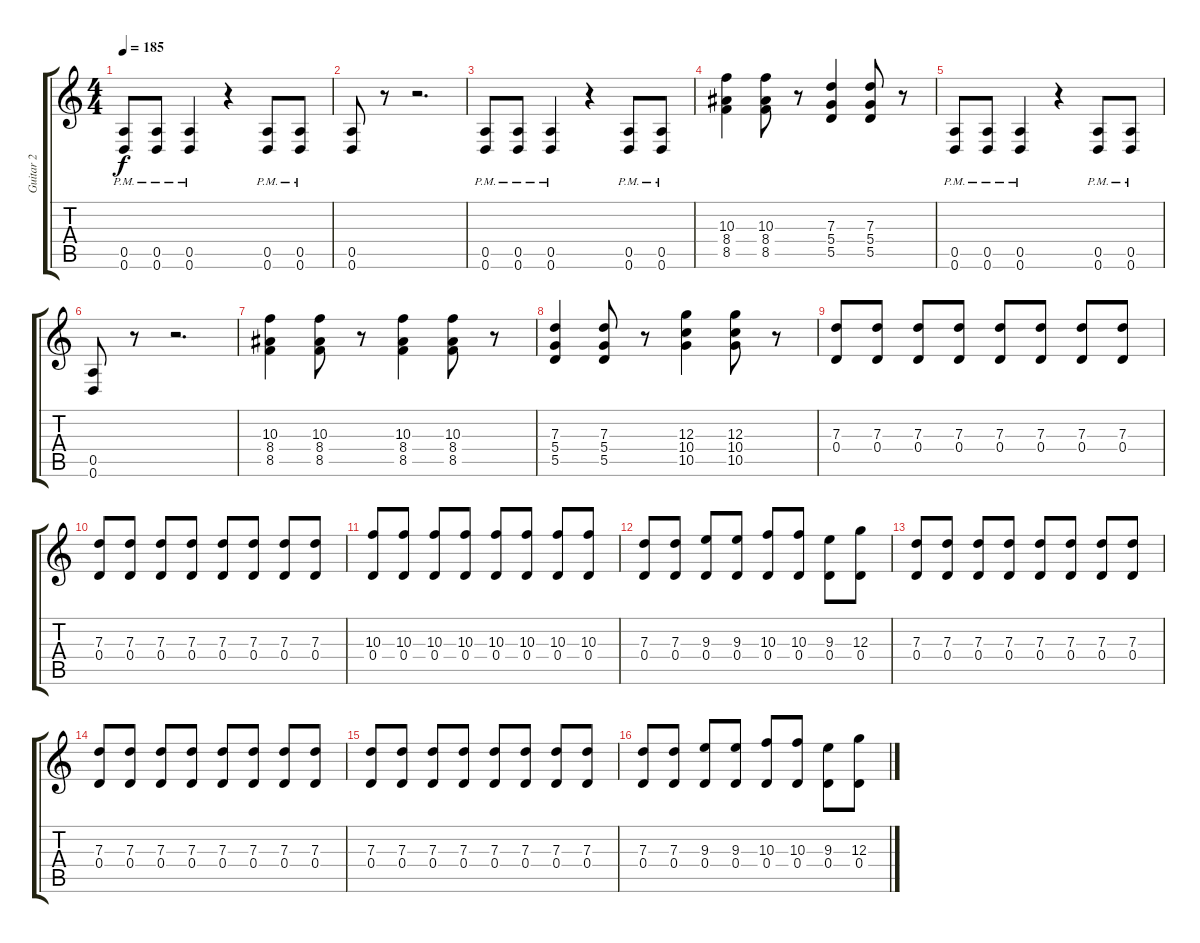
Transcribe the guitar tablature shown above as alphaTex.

\track ("Guitar 2" "Guitar 2") {instrument distortionguitar}
\staff {score tabs}
\tuning (E4 B3 G3 D3 A2 D2) {hide}
\ts (4 4)
\tempo 185
\clef g2
\ks c
(0.5{pm} 0.6{pm}).8{dy f} (0.5{pm} 0.6{pm}).8 (0.5{pm} 0.6{pm}).4 r.4 (0.5{pm} 0.6{pm}).8 (0.5{pm} 0.6{pm}).8 |
(0.5 0.6).8 r.8 r.2{d} |
(0.5{pm} 0.6{pm}).8 (0.5{pm} 0.6{pm}).8 (0.5{pm} 0.6{pm}).4 r.4 (0.5{pm} 0.6{pm}).8 (0.5{pm} 0.6{pm}).8 |
(10.3 8.4 8.5).4 (10.3 8.4 8.5).8 r.8 (7.3 5.4 5.5).4 (7.3 5.4 5.5).8 r.8 |
(0.5{pm} 0.6{pm}).8 (0.5{pm} 0.6{pm}).8 (0.5{pm} 0.6{pm}).4 r.4 (0.5{pm} 0.6{pm}).8 (0.5{pm} 0.6{pm}).8 |
(0.5 0.6).8 r.8 r.2{d} |
(10.3 8.4 8.5).4 (10.3 8.4 8.5).8 r.8 (10.3 8.4 8.5).4 (10.3 8.4 8.5).8 r.8 |
(7.3 5.4 5.5).4 (7.3 5.4 5.5).8 r.8 (12.3 10.4 10.5).4 (12.3 10.4 10.5).8 r.8 |
(7.3 0.4).8 (7.3 0.4).8 (7.3 0.4).8 (7.3 0.4).8 (7.3 0.4).8 (7.3 0.4).8 (7.3 0.4).8 (7.3 0.4).8 |
(7.3 0.4).8 (7.3 0.4).8 (7.3 0.4).8 (7.3 0.4).8 (7.3 0.4).8 (7.3 0.4).8 (7.3 0.4).8 (7.3 0.4).8 |
(10.3 0.4).8 (10.3 0.4).8 (10.3 0.4).8 (10.3 0.4).8 (10.3 0.4).8 (10.3 0.4).8 (10.3 0.4).8 (10.3 0.4).8 |
(7.3 0.4).8 (7.3 0.4).8 (9.3 0.4).8 (9.3 0.4).8 (10.3 0.4).8 (10.3 0.4).8 (9.3 0.4).8 (12.3 0.4).8 |
(7.3 0.4).8 (7.3 0.4).8 (7.3 0.4).8 (7.3 0.4).8 (7.3 0.4).8 (7.3 0.4).8 (7.3 0.4).8 (7.3 0.4).8 |
(7.3 0.4).8 (7.3 0.4).8 (7.3 0.4).8 (7.3 0.4).8 (7.3 0.4).8 (7.3 0.4).8 (7.3 0.4).8 (7.3 0.4).8 |
(7.3 0.4).8 (7.3 0.4).8 (7.3 0.4).8 (7.3 0.4).8 (7.3 0.4).8 (7.3 0.4).8 (7.3 0.4).8 (7.3 0.4).8 |
(7.3 0.4).8 (7.3 0.4).8 (9.3 0.4).8 (9.3 0.4).8 (10.3 0.4).8 (10.3 0.4).8 (9.3 0.4).8 (12.3 0.4).8
